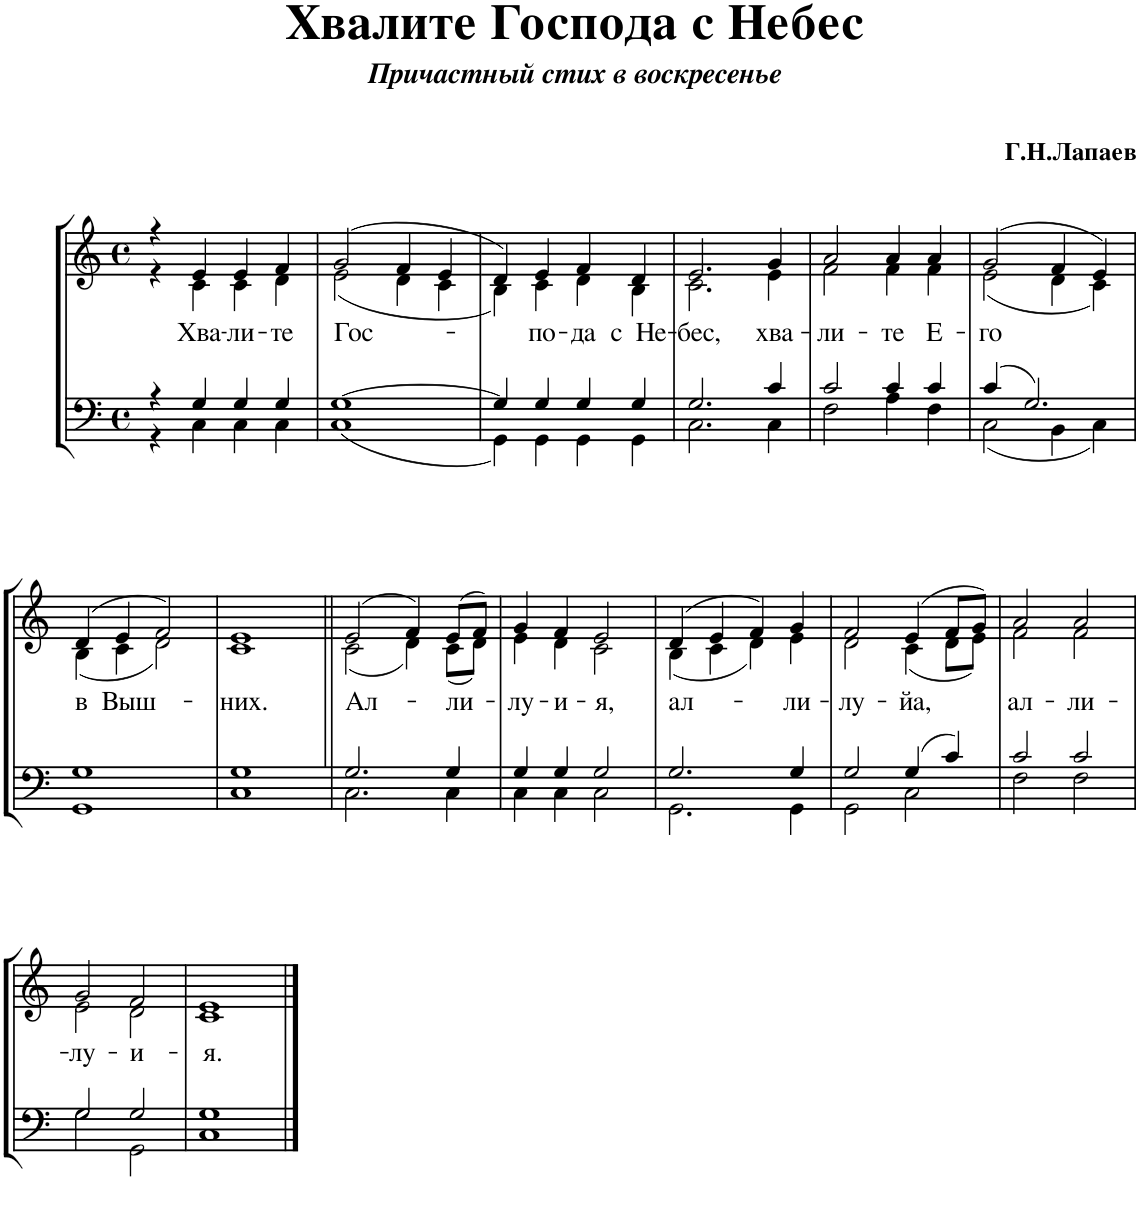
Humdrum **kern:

**kern	**kern	**text
*part1	*part1	*part1
*staff2	*staff1	*staff1
*I"Piano	*	*
*I'Pno.	*	*
*clefF4	*clefG2	*
*k[]	*k[]	*
*M4/4	*M4/4	*
*met(c)	*met(c)	*
=1	=1	=1
*^	*^	*
4r	4r	4r	4r	.
!	!	!	!	!LO:LY:b
4G/	4C\	4e/	4c\	Хва-
!	!	!	!	!LO:LY:b
4G/	4C\	4e/	4c\	-ли-
!	!	!	!	!LO:LY:b
4G/	4C\	4f/	4d\	-те
=2	=2	=2	=2	=2
!	!	!	!	!LO:LY:b
[1G	1C	(2g/	(2e\	Гос-
.	.	4f/	4d\	.
.	.	4e/	4c\	.
=3	=3	=3	=3	=3
4G/]	4GG\	4d/)	4B\)	.
!	!	!	!	!LO:LY:b
4G/	4GG\	4e/	4c\	-по-
!	!	!	!	!LO:LY:b
4G/	4GG\	4f/	4d\	-да
!	!	!	!	!LO:LY:b
4G/	4GG\	4d/	4B\	с Не-
=4	=4	=4	=4	=4
!	!	!	!	!LO:LY:b
2.G/	2.C\	2.e/	2.c\	-бес,
!	!	!	!	!LO:LY:b
4c/	4C\	4g/	4e\	хва-
=5	=5	=5	=5	=5
!	!	!	!	!LO:LY:b
2c/	2F\	2a/	2f\	-ли-
!	!	!	!	!LO:LY:b
4c/	4A\	4a/	4f\	-те
!	!	!	!	!LO:LY:b
4c/	4F\	4a/	4f\	Е-
=6	=6	=6	=6	=6
!	!	!	!	!LO:LY:b
4c/	2C\	(2g/	(2e\	-го
2.G/	.	.	.	.
.	4BB\	4f/	4d\	.
.	4C\	4e/)	4c\)	.
!!LO:LB:g=z	!!
=7	=7	=7	=7	=7
!	!	!	!	!LO:LY:b
1G	1GG	(4d/	(4B\	в Выш-
.	.	4e/	4c\	.
.	.	2f/)	2d\)	.
=8	=8	=8	=8	=8
!	!	!	!	!LO:LY:b
1G	1C	1e	1c	-них.
=9||	=9||	=9||	=9||	=9||
!	!	!	!	!LO:LY:b
2.G/	2.C\	(2e/	(2c\	Ал-
.	.	4f/)	4d\)	.
!	!	!	!	!LO:LY:b
4G/	4C\	(8e/L	(8c\L	-ли-
.	.	8f/J)	8d\J)	.
=10	=10	=10	=10	=10
!	!	!	!	!LO:LY:b
4G/	4C\	4g/	4e\	-лу-
!	!	!	!	!LO:LY:b
4G/	4C\	4f/	4d\	-и-
!	!	!	!	!LO:LY:b
2G/	2C\	2e/	2c\	-я,
=11	=11	=11	=11	=11
!	!	!	!	!LO:LY:b
2.G/	2.GG\	(4d/	(4B\	ал-
.	.	4e/	4c\	.
.	.	4f/)	4d\)	.
!	!	!	!	!LO:LY:b
4G/	4GG\	4g/	4e\	-ли-
=12	=12	=12	=12	=12
!	!	!	!	!LO:LY:b
2G/	2GG\	2f/	2d\	-лу-
!	!	!	!	!LO:LY:b
4G/	2C\	(4e/	(4c\	-йа,
4c/	.	8f/L	8d\L	.
.	.	8g/J)	8e\J)	.
=13	=13	=13	=13	=13
!	!	!	!	!LO:LY:b
2c/	2F\	2a/	2f\	ал-
!	!	!	!	!LO:LY:b
2c/	2F\	2a/	2f\	-ли-
!!LO:LB:g=z	!!
=14	=14	=14	=14	=14
!	!	!	!	!LO:LY:b
2G/	2G\	2g/	2e\	-лу-
!	!	!	!	!LO:LY:b
2G/	2GG\	2f/	2d\	-и-
=15	=15	=15	=15	=15
!	!	!	!	!LO:LY:b
1G	1C	1e	1c	-я.
*v	*v	*	*	*
*	*v	*v	*
==	==	==
*-	*-	*-
